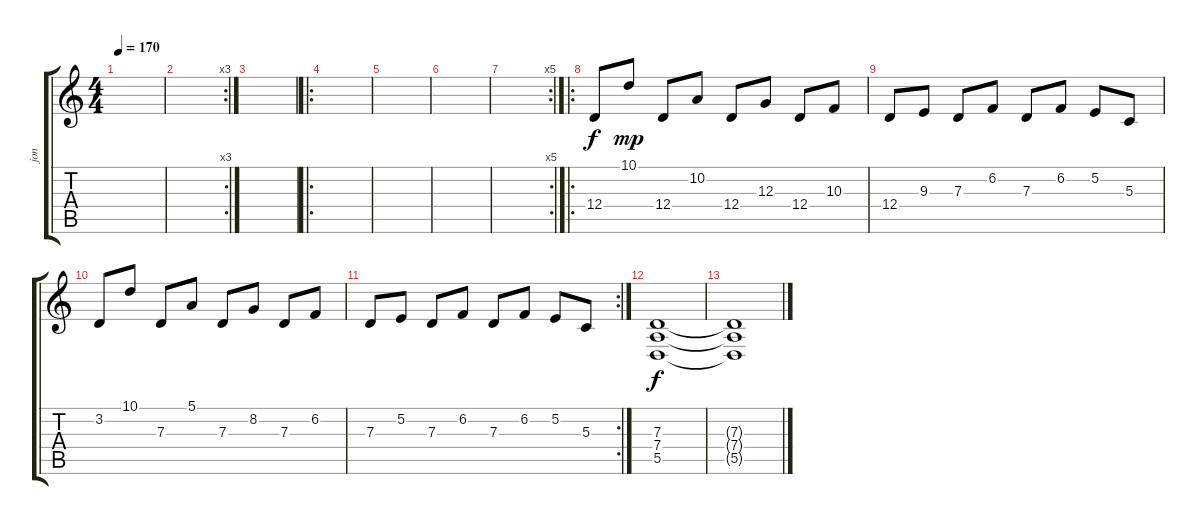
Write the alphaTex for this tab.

\track ("jon" "jon") {instrument acousticgrandpiano}
\staff {score tabs}
\tuning (E4 B3 G3 D3 A2 E2) {hide}
\ts (4 4)
\tempo 170
\clef g2
\ks c
|
\rc 3
|
|
\ro
|
|
|
\rc 5
|
\ro
12.4.8 10.1.8{dy mp} 12.4.8 10.2.8 12.4.8 12.3.8 12.4.8 10.3.8 |
12.4.8 9.3.8 7.3.8 6.2.8 7.3.8 6.2.8 5.2.8 5.3.8 |
3.2.8 10.1.8 7.3.8 5.1.8 7.3.8 8.2.8 7.3.8 6.2.8 |
\rc 2
7.3.8 5.2.8 7.3.8 6.2.8 7.3.8 6.2.8 5.2.8 5.3.8 |
(7.3 7.4 5.5).1{dy f} |
(7.3{t} 7.4{t} 5.5{t}).1
